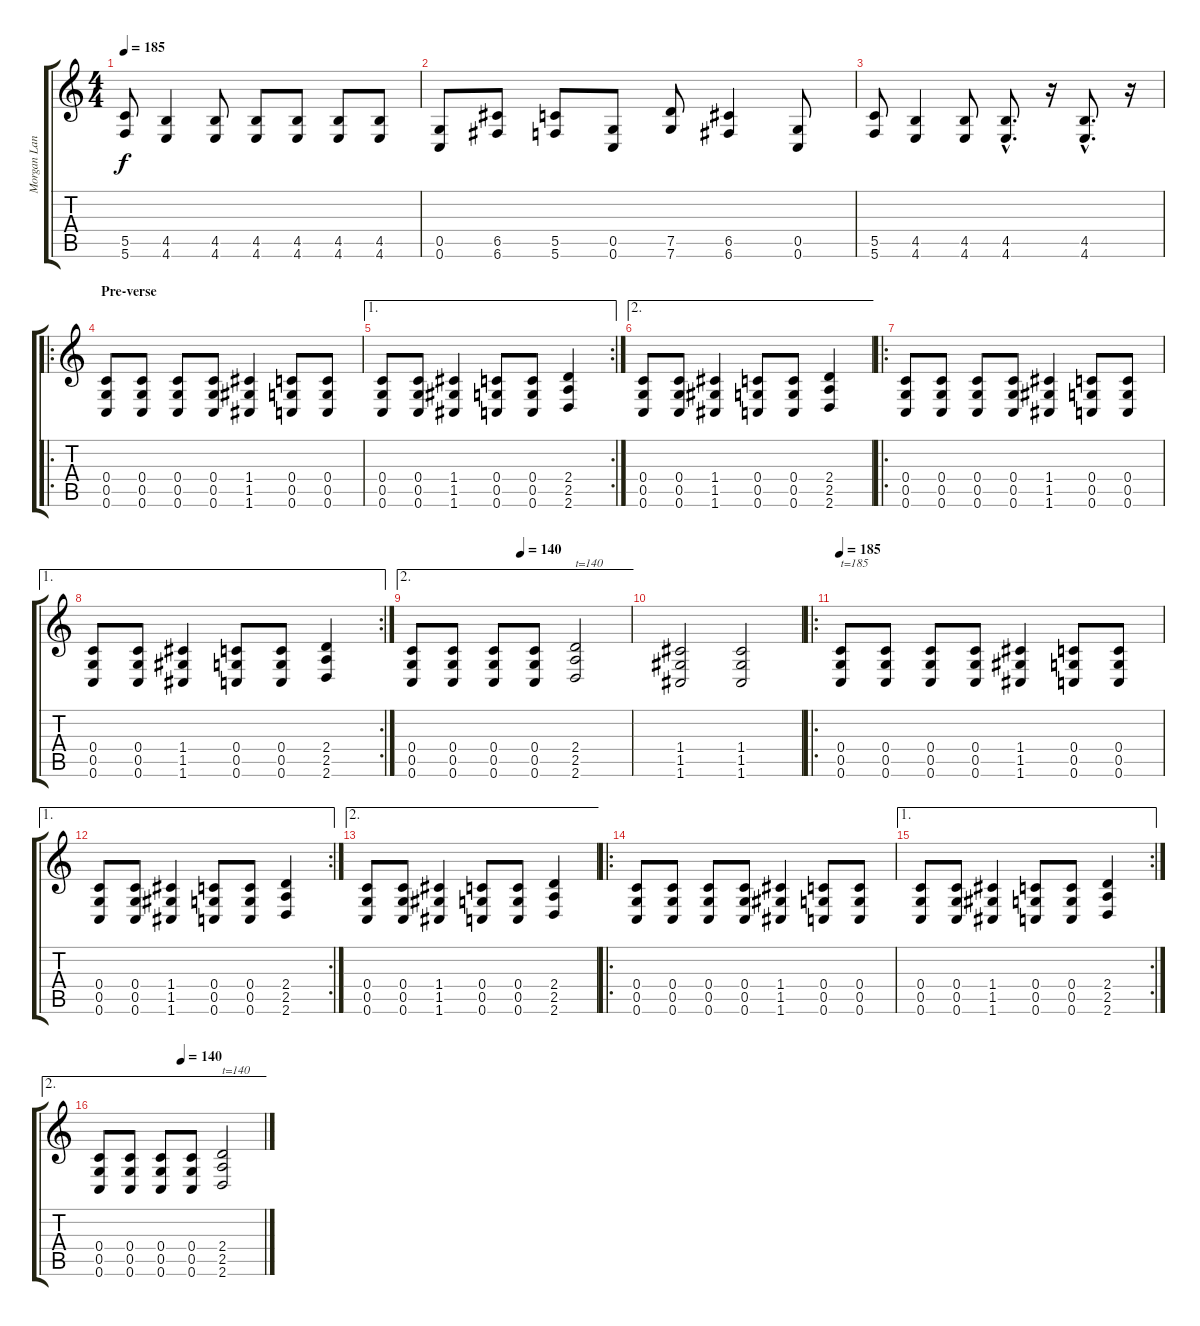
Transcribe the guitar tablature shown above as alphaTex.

\track ("Morgan Lander - Guitar" "Morgan Lan") {instrument distortionguitar}
\staff {score tabs}
\tuning (D4 A3 F3 C3 G2 C2) {hide}
\ts (4 4)
\tempo 185
\clef g2
\ks c
(5.5 5.6).8{dy f} (4.5 4.6).4 (4.5 4.6).8 (4.5 4.6).8 (4.5 4.6).8 (4.5 4.6).8 (4.5 4.6).8 |
(0.5 0.6).8 (6.5 6.6).8 (5.5 5.6).8 (0.5 0.6).8 (7.5 7.6).8 (6.5 6.6).4 (0.5 0.6).8 |
(5.5 5.6).8 (4.5 4.6).4 (4.5 4.6).8 (4.5{hac} 4.6{hac}).8{d} r.16 (4.5{hac} 4.6{hac}).8{d} r.16 |
\ro
\section ("" "Pre-verse")
(0.4 0.5 0.6).8{volume 12 balance 13 instrument distortionguitar} (0.4 0.5 0.6).8 (0.4 0.5 0.6).8 (0.4 0.5 0.6).8 (1.4 1.5 1.6).4 (0.4 0.5 0.6).8 (0.4 0.5 0.6).8 |
\ae 1
\rc 2
(0.4 0.5 0.6).8 (0.4 0.5 0.6).8 (1.4 1.5 1.6).4 (0.4 0.5 0.6).8 (0.4 0.5 0.6).8 (2.4 2.5 2.6).4 |
\ae 2
(0.4 0.5 0.6).8 (0.4 0.5 0.6).8 (1.4 1.5 1.6).4 (0.4 0.5 0.6).8 (0.4 0.5 0.6).8 (2.4 2.5 2.6).4 |
\ro
(0.4 0.5 0.6).8 (0.4 0.5 0.6).8 (0.4 0.5 0.6).8 (0.4 0.5 0.6).8 (1.4 1.5 1.6).4 (0.4 0.5 0.6).8 (0.4 0.5 0.6).8 |
\ae 1
\rc 2
(0.4 0.5 0.6).8 (0.4 0.5 0.6).8 (1.4 1.5 1.6).4 (0.4 0.5 0.6).8 (0.4 0.5 0.6).8 (2.4 2.5 2.6).4 |
\ae 2
\tempo (140 0.5)
(0.4 0.5 0.6).8 (0.4 0.5 0.6).8 (0.4 0.5 0.6).8 (0.4 0.5 0.6).8 (2.4 2.5 2.6).2{txt "t=140"} |
(1.4 1.5 1.6).2 (1.4 1.5 1.6).2 |
\ro
\tempo 185
(0.4 0.5 0.6).8{txt "t=185"} (0.4 0.5 0.6).8 (0.4 0.5 0.6).8 (0.4 0.5 0.6).8 (1.4 1.5 1.6).4 (0.4 0.5 0.6).8 (0.4 0.5 0.6).8 |
\ae 1
\rc 2
(0.4 0.5 0.6).8 (0.4 0.5 0.6).8 (1.4 1.5 1.6).4 (0.4 0.5 0.6).8 (0.4 0.5 0.6).8 (2.4 2.5 2.6).4 |
\ae 2
(0.4 0.5 0.6).8 (0.4 0.5 0.6).8 (1.4 1.5 1.6).4 (0.4 0.5 0.6).8 (0.4 0.5 0.6).8 (2.4 2.5 2.6).4 |
\ro
(0.4 0.5 0.6).8 (0.4 0.5 0.6).8 (0.4 0.5 0.6).8 (0.4 0.5 0.6).8 (1.4 1.5 1.6).4 (0.4 0.5 0.6).8 (0.4 0.5 0.6).8 |
\ae 1
\rc 2
(0.4 0.5 0.6).8 (0.4 0.5 0.6).8 (1.4 1.5 1.6).4 (0.4 0.5 0.6).8 (0.4 0.5 0.6).8 (2.4 2.5 2.6).4 |
\ae 2
\tempo (140 0.5)
(0.4 0.5 0.6).8 (0.4 0.5 0.6).8 (0.4 0.5 0.6).8 (0.4 0.5 0.6).8 (2.4 2.5 2.6).2{txt "t=140"}
